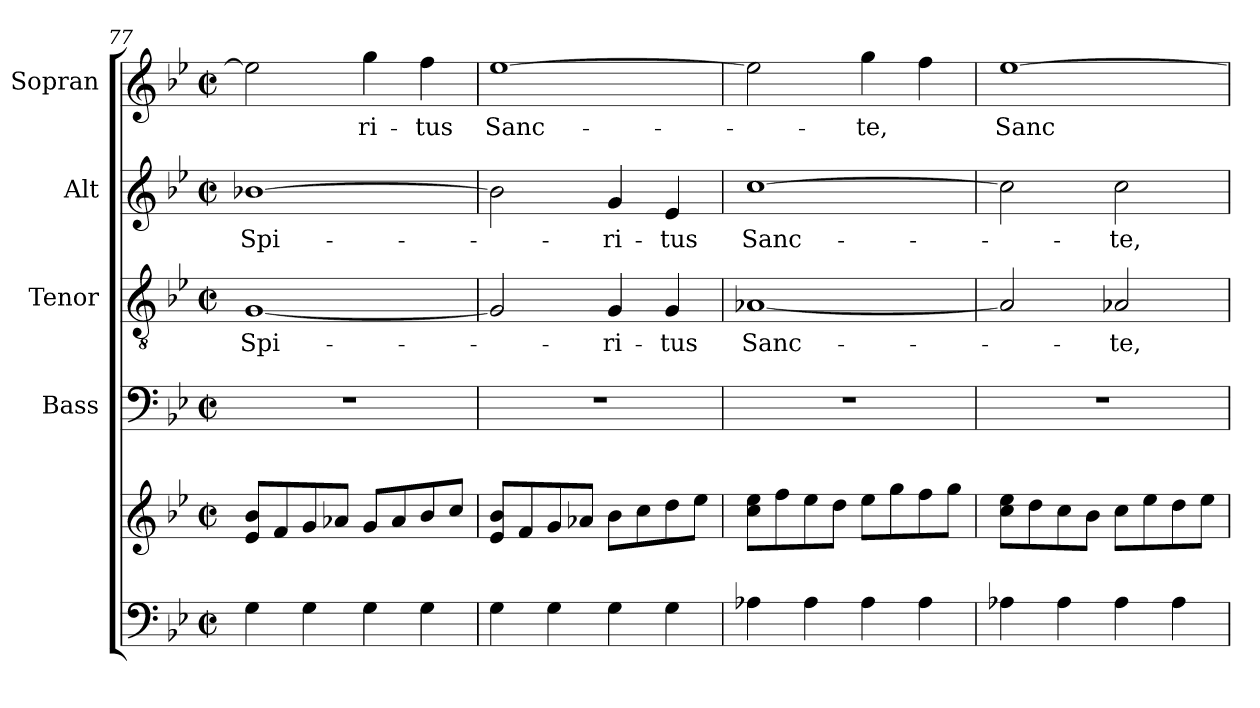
**kern	**kern	**kern	**kern	**text	**kern	**text	**kern	**text
*part5	*part5	*part4	*part3	*part3	*part2	*part2	*part1	*part1
*staff6	*staff5	*staff4	*staff3	*staff3	*staff2	*staff2	*staff1	*staff1
*	*	*I"Bass	*I"Tenor	*	*I"Alt	*	*I"Sopran	*
*	*	*I'B.	*I'T.	*	*I'A.	*	*I'S.	*
*clefF4	*clefG2	*clefF4	*clefGv2	*	*clefG2	*	*clefG2	*
*k[b-e-]	*k[b-e-]	*k[b-e-]	*k[b-e-]	*	*k[b-e-]	*	*k[b-e-]	*
*B-:	*B-:	*B-:	*B-:	*	*B-:	*	*B-:	*
*M2/2	*M2/2	*M2/2	*M2/2	*	*M2/2	*	*M2/2	*
*met(c|)	*met(c|)	*met(c|)	*met(c|)	*	*met(c|)	*	*met(c|)	*
=77	=77	=77	=77	=77	=77	=77	=77	=77
!	!	!	!	!LO:LY:b	!	!LO:LY:b	!	!
4G\	8e-/ 8b-/L	1r	[1G	Spi-	[1b-X	Spi-	2ee-\]	.
.	8f/	.	.	.	.	.	.	.
4G\	8g/	.	.	.	.	.	.	.
.	8a-X/J	.	.	.	.	.	.	.
!	!	!	!	!	!	!	!	!LO:LY:b
4G\	8g/L	.	.	.	.	.	4gg\	-ri-
.	8a-/	.	.	.	.	.	.	.
!	!	!	!	!	!	!	!	!LO:LY:b
4G\	8b-/	.	.	.	.	.	4ff\	-tus
.	8cc/J	.	.	.	.	.	.	.
!!LO:LB:g=z
=78	=78	=78	=78	=78	=78	=78	=78	=78
!	!	!	!	!	!	!	!	!LO:LY:b
4G\	8e-/ 8b-/L	1r	2G/]	.	2b-\]	.	[1ee-	Sanc-
.	8f/	.	.	.	.	.	.	.
4G\	8g/	.	.	.	.	.	.	.
.	8a-X/J	.	.	.	.	.	.	.
!	!	!	!	!LO:LY:b	!	!LO:LY:b	!	!
4G\	8b-\L	.	4G/	-ri-	4g/	-ri-	.	.
.	8cc\	.	.	.	.	.	.	.
!	!	!	!	!LO:LY:b	!	!LO:LY:b	!	!
4G\	8dd\	.	4G/	-tus	4e-/	-tus	.	.
.	8ee-\J	.	.	.	.	.	.	.
=79	=79	=79	=79	=79	=79	=79	=79	=79
!	!	!	!	!LO:LY:b	!	!LO:LY:b	!	!
4A-X\	8cc\ 8ee-\L	1r	[1A-X	Sanc-	[1cc	Sanc-	2ee-\]	.
.	8ff\	.	.	.	.	.	.	.
4A-\	8ee-\	.	.	.	.	.	.	.
.	8dd\J	.	.	.	.	.	.	.
!	!	!	!	!	!	!	!	!LO:LY:b
4A-\	8ee-\L	.	.	.	.	.	4gg\	-te,
.	8gg\	.	.	.	.	.	.	.
4A-\	8ff\	.	.	.	.	.	4ff\	.
.	8gg\J	.	.	.	.	.	.	.
=80	=80	=80	=80	=80	=80	=80	=80	=80
!	!	!	!	!	!	!	!	!LO:LY:b
4A-X\	8cc\ 8ee-\L	1r	2A-/]	.	2cc\]	.	[1ee-	Sanc-
.	8dd\	.	.	.	.	.	.	.
4A-\	8cc\	.	.	.	.	.	.	.
.	8b-\J	.	.	.	.	.	.	.
!	!	!	!	!LO:LY:b	!	!LO:LY:b	!	!
4A-\	8cc\L	.	2A-X/	-te,	2cc\	-te,	.	.
.	8ee-\	.	.	.	.	.	.	.
4A-\	8dd\	.	.	.	.	.	.	.
.	8ee-\J	.	.	.	.	.	.	.
=	=	=	=	=	=	=	=	=
*-	*-	*-	*-	*-	*-	*-	*-	*-
